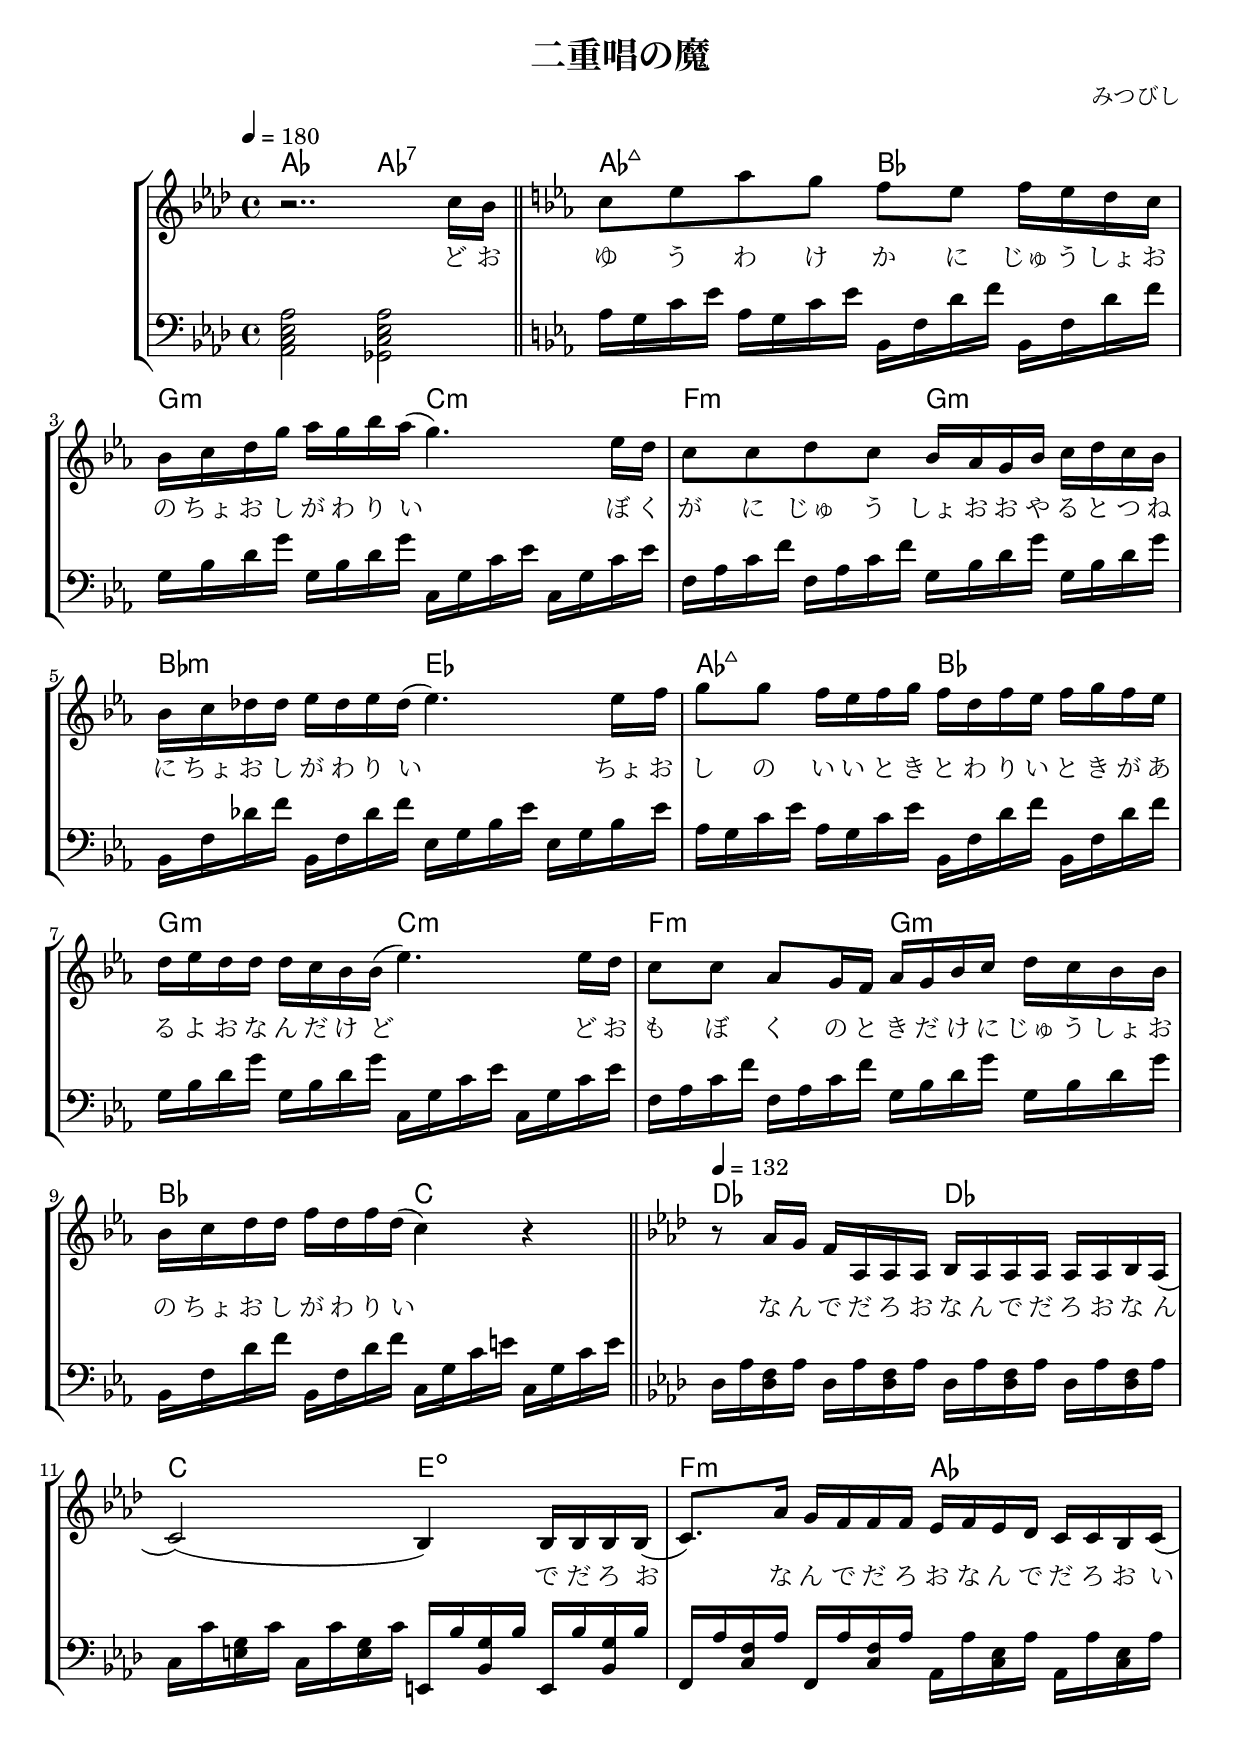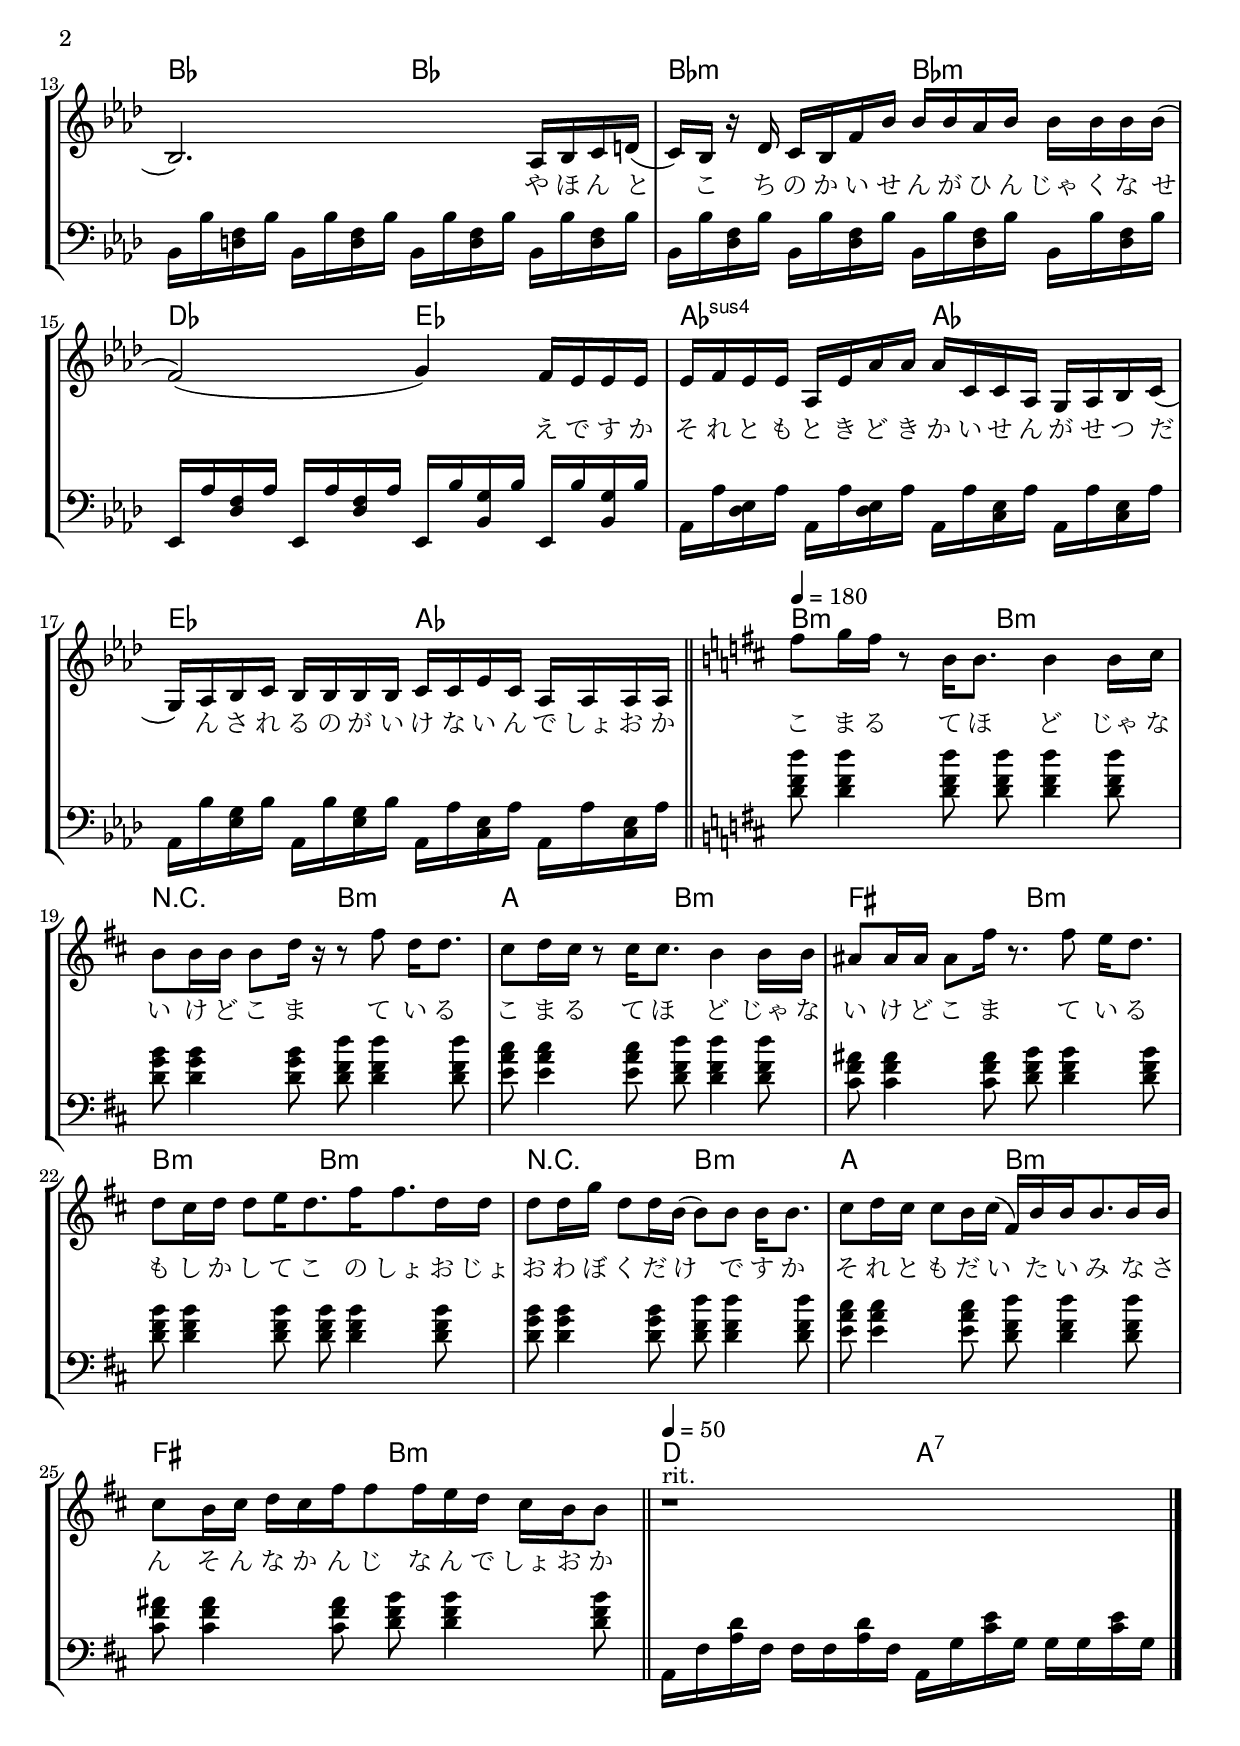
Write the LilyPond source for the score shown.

\version "2.12.1"

\header {
	title = \markup {二重唱の魔}
	composer = \markup \center-column {みつびし}
}

harmony = \chordmode {
	as2 as:7 

	as:maj7 bes g:m c:m f:m g:m bes:m es as:maj7 bes g:m c:m f:m g:m bes c 

	des des c e:dim f:m as bes bes bes:m bes:m des es as:sus4 as es as 

	b:m b:m r b:m a b:m fis b:m b:m b:m r b:m a b:m fis b:m 

	d a:7 
}

melody = {
	\key as \major
	\tempo 4 = 180
	r2.. 
	\set Staff.midiInstrument = #"fss0.29"
	c''16  bes'16 
		\key es \major
c''8  es''8  as''8  g''8  f''8  es''8  f''16  es''16  d''16  c''16 
	bes'16  c''16  d''16  g''16  as''16  g''16  bes''16  as''16  (g''4.)  es''16  d''16 
	c''8  c''8  d''8  c''8  bes'16  as'16  g'16  bes'16  c''16  d''16  c''16  bes'16 
	bes'16  c''16  des''16  des''16  es''16  des''16  es''16  des''16  (es''4.)  es''16  f''16 
	g''8  g''8  f''16  es''16  f''16  g''16  f''16  d''16  f''16  es''16  f''16  g''16  f''16  es''16 
	d''16  es''16  d''16  d''16  d''16  c''16  bes'16  bes'16  (es''4.)  es''16  d''16 
	c''8  c''8  as'8  g'16  f'16  as'16  g'16  bes'16  c''16  d''16  c''16  bes'16  bes'16 
	bes'16  c''16  d''16  d''16  f''16  d''16  f''16  d''16  (c''4)  	r4 	\set Staff.midiInstrument = #"mmi0.42"
		\key as \major
	\tempo 4 = 132
r8 as'16  g'16  f'16  as16  as16  as16  bes16  as16  as16  as16  as16  as16  bes16  as16 
	(c'2)  (bes4)  bes16  bes16  bes16  bes16 
	(c'8.)  as'16  g'16  f'16  f'16  f'16  es'16  f'16  es'16  des'16  c'16  c'16  bes16  c'16 
	(bes2.)  as16  bes16  c'16  d'16 
	(c'16)  bes16  r16  des'16  c'16  bes16  f'16  bes'16  bes'16  bes'16  as'16  bes'16  bes'16  bes'16  bes'16  bes'16 
	(f'2)  (g'4)  f'16  es'16  es'16  es'16 
	es'16  f'16  es'16  es'16  as16  es'16  as'16  as'16  as'16  c'16  c'16  as16  g16  as16  bes16  c'16 
	(g16)  as16  bes16  c'16  bes16  bes16  bes16  bes16  c'16  c'16  es'16  c'16  as16  as16  as16  as16
	\set Staff.midiInstrument = #"fss0.5"
		\key d \major
	\tempo 4 = 180
 fis''8  g''16  fis''16  r8  b'16  b'8.  b'4  b'16  cis''16 
	b'8  b'16  b'16  b'8  d''16  r16  r8  fis''8  d''16  d''8. 
	cis''8  d''16  cis''16  r8  cis''16  cis''8.  b'4  b'16  b'16 
	ais'8  ais'16  ais'16  ais'8  fis''16  r8.  fis''8  e''16  d''8. 
	d''8  cis''16  d''16  d''8  e''16  d''8.  fis''16  fis''8.  d''16  d''16 
	d''8  d''16  g''16  d''8  d''16  b'16  (b'8)  b'8  b'16  b'8. 
	cis''8  d''16  cis''16  cis''8  b'16  cis''16  (fis'16)  b'16  b'16  b'8.  b'16  b'16 
	cis''8  b'16  cis''16  d''16  cis''16  fis''16  fis''8  fis''16  e''16  d''16  cis''16  b'16  b'8
	\tempo 4 = 50
	r1^"rit." \bar "|."
}

words = \lyricmode {
	
	ど  お  ゆ  う  わ  け  か  に  じゅ  う  しょ  お  の  ちょ  お  し  が  わ  り  い  ぼ  く  が  に  じゅ  う  しょ  お  お  や  る  と  つ  ね  に  ちょ  お  し  が  わ  り  い  ちょ  お  し  の  い  い  と  き  と  わ  り  い  と  き  が  あ  る  よ  お  な  ん  だ  け  ど  ど  お  も  ぼ  く  の  と  き  だ  け  に  じゅ  う  しょ  お  の  ちょ  お  し  が  わ  り  い  
	な  ん  で  だ  ろ  お  な  ん  で  だ  ろ  お  な  ん  で  だ  ろ  お  な  ん  で  だ  ろ  お  な  ん  で  だ  ろ  お  い  や  ほ  ん  と  こ  ち  の  か  い  せ  ん  が  ひ  ん  じゃ  く  な  せ  え  で  す  か  そ  れ  と  も  と  き  ど  き  か  い  せ  ん  が  せ  つ  だ  ん  さ  れ  る  の  が  い  け  な  い  ん  で  しょ  お  か  
	こ  ま  る  て  ほ  ど  じゃ  な  い  け  ど  こ  ま  て  い  る  こ  ま  る  て  ほ  ど  じゃ  な  い  け  ど  こ  ま  て  い  る  も  し  か  し  て  こ  の  しょ  お  じょ  お  わ  ぼ  く  だ  け  で  す  か  そ  れ  と  も  だ  い  た  い  み  な  さ  ん  そ  ん  な  か  ん  じ  な  ん  で  しょ  お  か  
	
}

tempochange = {
	\tempo 4 = 180
	r1 \bar "||"
	\tempo 4 = 180
	r1 | r1 | r1 | r1 | r1 | r1 | r1 | r1 \bar "||"
	\tempo 4 = 132
	r1 | r1 | r1 | r1 | r1 | r1 | r1 | r1 \bar "||"
	\tempo 4 = 180
	r1 | r1 | r1 | r1 | r1 | r1 | r1 | r1 \bar "||"
	\tempo 4 = 50
	\tempo 4 = 37 r2 \tempo 4 = 33 r2 \bar "|."
}

mainacc = {
	\clef bass
	\set Staff.midiInstrument = #"Acoustic grand"
	\key as \major
	\tempo 4 = 180
	<as, c es as>2
	<ges, c es as>2
	\bar "||"

	\set Staff.midiInstrument = #"Acoustic grand"
	\key es \major
	as16 g c' es' as g c' es'
	bes,16 f d' f' bes, f d' f'
	g16 bes d' g' g bes d' g'
	c16 g c' es' c g c' es'
	f16 as c' f' f as c' f'
	g16 bes d' g' g bes d' g'
	bes,16 f des' f' bes, f des' f'
	es16 g bes es' es g bes es'
	as16 g c' es' as g c' es'
	bes,16 f d' f' bes, f d' f'
	g16 bes d' g' g bes d' g'
	c16 g c' es' c g c' es'
	f16 as c' f' f as c' f'
	g16 bes d' g' g bes d' g'
	bes,16 f d' f' bes, f d' f'
	c16 g c' e' c g c' e'
	\bar "||"

	\set Staff.midiInstrument = #"Acoustic grand"
	\key as \major
	\tempo 4 = 132
	des16 as <des f> as des as <des f> as
	des16 as <des f> as des as <des f> as
	c16 c' <e g> c' c c' <e g> c'
	e,16 bes <bes, g> bes e, bes <bes, g> bes
	f,16 as <c f> as f, as <c f> as
	as,16 as <c es> as as, as <c es> as
	bes,16 bes <d f> bes bes, bes <d f> bes
	bes,16 bes <d f> bes bes, bes <d f> bes
	bes,16 bes <des f> bes bes, bes <des f> bes
	bes,16 bes <des f> bes bes, bes <des f> bes
	es,16 as <des f> as es, as <des f> as
	es,16 bes <bes, g> bes es, bes <bes, g> bes
	as,16 as <des es> as as, as <des es> as
	as,16 as <c es> as as, as <c es> as
	as,16 bes <es g> bes as, bes <es g> bes
	as,16 as <c es> as as, as <c es> as
	\bar "||"

	\set Staff.midiInstrument = #"Acoustic grand"
	\key d \major
	\tempo 4 = 180
	<fis' d' d''>8 <fis' d' d''>4 <fis' d' d''>8
	<d' fis' d''>8 <d' fis' d''>4 <d' fis' d''>8
	<d' g' b'>8 <d' g' b'>4 <d' g' b'>8
	<d' fis' d''>8 <d' fis' d''>4 <d' fis' d''>8
	<e' a' cis''>8 <e' a' cis''>4 <e' a' cis''>8
	<d' fis' d''>8 <d' fis' d''>4 <d' fis' d''>8
	<cis' fis' ais'>8 <cis' fis' ais'>4 <cis' fis' ais'>8
	<d' fis' b'>8 <d' fis' b'>4 <d' fis' b'>8
	<d' fis' b'>8 <d' fis' b'>4 <d' fis' b'>8
	<d' fis' b'>8 <d' fis' b'>4 <d' fis' b'>8
	<d' g' b'>8 <d' g' b'>4 <d' g' b'>8
	<d' fis' d''>8 <d' fis' d''>4 <d' fis' d''>8
	<e' a' cis''>8 <e' a' cis''>4 <e' a' cis''>8
	<d' fis' d''>8 <d' fis' d''>4 <d' fis' d''>8
	<cis' fis' ais'>8 <cis' fis' ais'>4 <cis' fis' ais'>8
	<d' fis' b'>8 <d' fis' b'>4 <d' fis' b'>8
	\bar "||"

	\set Staff.midiInstrument = #"Gunshot"
	\tempo 4 = 50
	a,16 fis <a d'> fis fis fis <a d'> fis
	a,16 g <cis' e'> g g g <cis' e'> g
	\bar "|."
}

subacc = {
	\clef bass
	\set Staff.midiInstrument = #"Acoustic grand"
	\key as \major
	\tempo 4 = 180
	as,4 r4
	ges,4 r4
	\bar "||"

	\set Staff.midiInstrument = #"Acoustic grand"
	\key es \major
	as8 es' <g c'> es'
	bes,8 f' <f d'> f'
	g8 g' <bes d'> g'
	c8 es' <g c'> es'
	f8 f' <as c'> f'
	g8 g' <bes d'> g'
	bes,8 f' <f des'> f'
	es8 es' <g bes> es'
	as8 es' <g c'> es'
	bes,8 f' <f d'> f'
	g8 g' <bes d'> g'
	c8 es' <g c'> es'
	f8 f' <as c'> f'
	g8 g' <bes d'> g'
	bes,8 f' <f d'> f'
	c8 e' <g c'> e'
	\bar "||"

	\set Staff.midiInstrument = #"Acoustic grand"
	\key as \major
	\tempo 4 = 132
	des8r16f16as16r16des16r16
	des8r16f16as16r16des16r16
	c8r16g16c'16r16e16r16
	e,8r16g16bes16r16bes,16r16
	f,8r16f16as16r16c16r16
	as,8r16es16as16r16c16r16
	bes,8r16f16bes16r16d16r16
	bes,8r16f16bes16r16d16r16
	bes,8r16f16bes16r16des16r16
	bes,8r16f16bes16r16des16r16
	es,8r16f16as16r16des16r16
	es,8r16g16bes16r16bes,16r16
	as,8r16es16as16r16des16r16
	as,8r16es16as16r16c16r16
	as,8r16g16bes16r16es16r16
	as,8r16es16as16r16c16r16
	\bar "||"

	\set Staff.midiInstrument = #"Acoustic grand"
	\key d \major
	\tempo 4 = 180
	b16 d'' <fis' d'> d'' b d'' <fis' d'> d''
	b16 d'' <d' fis'> d'' b d'' <d' fis'> d''
	g16 b' <d' g'> b' g b' <d' g'> b'
	b16 d'' <d' fis'> d'' b d'' <d' fis'> d''
	a16 cis'' <e' a'> cis'' a cis'' <e' a'> cis''
	b16 d'' <d' fis'> d'' b d'' <d' fis'> d''
	fis16 ais' <cis' fis'> ais' fis ais' <cis' fis'> ais'
	b16 b' <d' fis'> b' b b' <d' fis'> b'
	b16 b' <d' fis'> b' b b' <d' fis'> b'
	b16 b' <d' fis'> b' b b' <d' fis'> b'
	g16 b' <d' g'> b' g b' <d' g'> b'
	b16 d'' <d' fis'> d'' b d'' <d' fis'> d''
	a16 cis'' <e' a'> cis'' a cis'' <e' a'> cis''
	b16 d'' <d' fis'> d'' b d'' <d' fis'> d''
	fis16 ais' <cis' fis'> ais' fis ais' <cis' fis'> ais'
	b16 b' <d' fis'> b' b b' <d' fis'> b'
	\bar "||"

	\set Staff.midiInstrument = #"Bird Tweet"
	\tempo 4 = 50
	a,8 d' <fis a> d'
	a,8 e' <g cis'> e'
	\bar "|."
}

percA = {
	\drummode {
	r1 \bar "||"
	r1 |r1 |r1 |r1 |r1 |r1 |r1 |r1 \bar "||"
	r1 |r1 |r1 |r1 |r1 |r1 |r1 |r1 \bar "||"
	r1 |r1 |r1 |r1 |r1 |r1 |r1 |r1 \bar "||"
	r1 \bar "|."
	}
}

percB = {
	\drummode {
	r1 \bar "||"
	r1 |r1 |r1 |r1 |r1 |r1 |r1 |r1 \bar "||"
	r1 |r1 |r1 |r1 |r1 |r1 |r1 |r1 \bar "||"
	r1 |r1 |r1 |r1 |r1 |r1 |r1 |r1 \bar "||"
	r1 \bar "|."
	}
}

percC = {
	\drummode {
	r1 \bar "||"
	r1 |r1 |r1 |r1 |r1 |r1 |r1 |r1 \bar "||"
	r1 |r1 |r1 |r1 |r1 |r1 |r1 |r1 \bar "||"
	r1 |r1 |r1 |r1 |r1 |r1 |r1 |r1 \bar "||"
	r1 \bar "|."
	}
}

percD = {
	\drummode {
	r1 \bar "||"
	r1 |r1 |r1 |r1 |r1 |r1 |r1 |r1 \bar "||"
	r1 |r1 |r1 |r1 |r1 |r1 |r1 |r1 \bar "||"
	r1 |r1 |r1 |r1 |r1 |r1 |r1 |r1 \bar "||"
	r1 \bar "|."
	}
}

percE = {
	\drummode {
	r1 \bar "||"
	r1 |r1 |r1 |r1 |r1 |r1 |r1 |r1 \bar "||"
	r1 |r1 |r1 |r1 |r1 |r1 |r1 |r1 \bar "||"
	r1 |r1 |r1 |r1 |r1 |r1 |r1 |r1 \bar "||"
	r1 \bar "|."
	}
}

\score {
	<<
		\new StaffGroup <<
			\new ChordNames {\harmony}
			\new Voice = "melody" {\melody}
			\new Lyrics \lyricsto "melody" \words
			\new Staff = "mainacc" {\mainacc}
		>>
	>>
	\layout { }
}
